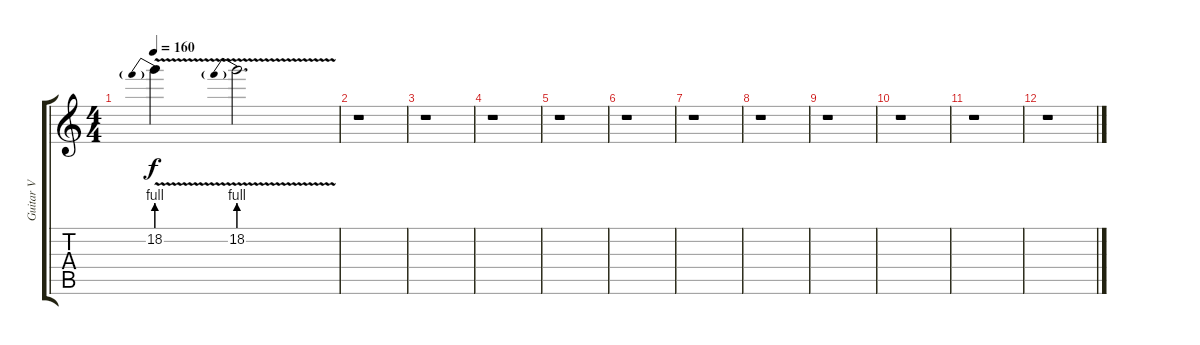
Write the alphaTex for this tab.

\track ("Guitar V" "Guitar V") {instrument overdrivenguitar}
\staff {score tabs}
\tuning (E4 B3 G3 D3 A2 E2) {hide}
\ts (4 4)
\tempo 160
\clef g2
\ks c
18.2{be (prebend 0 4 60 4) v}.4{dy f} 18.2{be (prebend 0 4 60 4) v}.2{d} |
r.1 |
r.1 |
r.1 |
r.1 |
r.1 |
r.1 |
r.1 |
r.1 |
r.1 |
r.1 |
r.1
